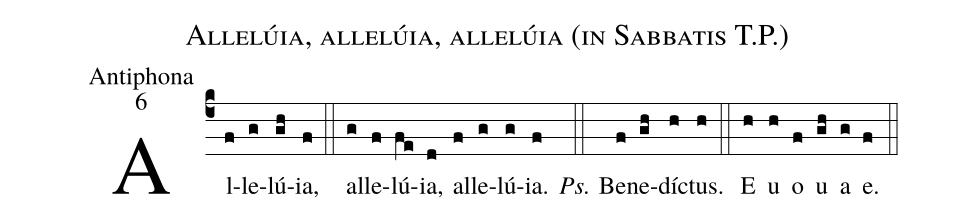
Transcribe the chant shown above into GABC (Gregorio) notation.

name: Allelúia, allelúia, allelúia (in Sabbatis T.P.);
office-part: Antiphona;
mode: 6;
%%
(c4) Al(f)le(g)lú(gh)ia,(f) (::) al(g)le(f)lú(fe)ia,(d) al(f)le(g)lú(g)ia.(f) (::)
<i>Ps.</i> B{e}(f)ne(gh)díc(h)tus.(h) (::)
<eu> E(h) u(h) o(f) u(gh) a(g) e.(f) </eu>(::)
